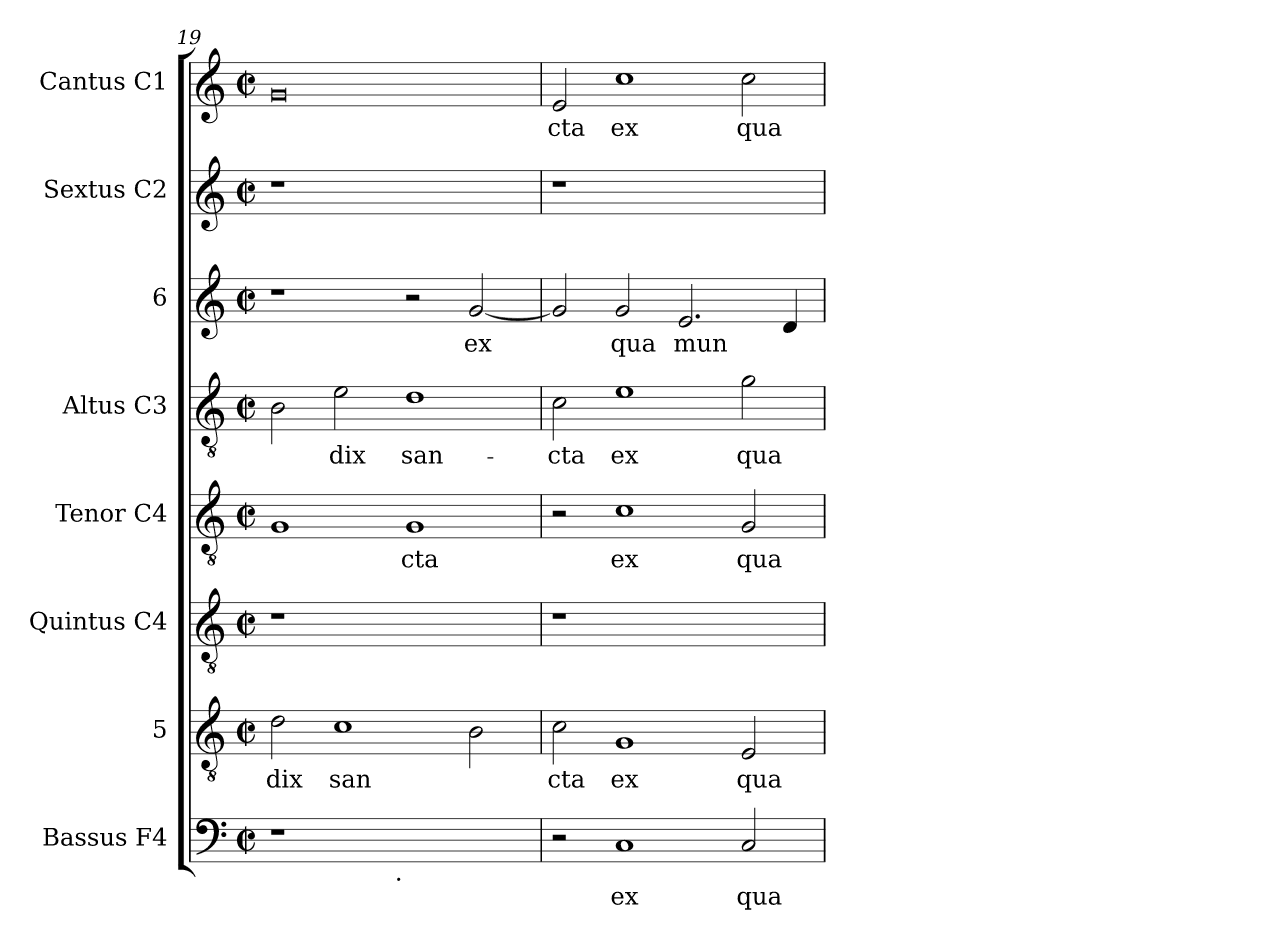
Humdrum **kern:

**kern	**text	**kern	**text	**kern	**kern	**text	**kern	**text	**kern	**text	**kern	**kern	**text
*part8	*part8	*part7	*part7	*part6	*part5	*part5	*part4	*part4	*part3	*part3	*part2	*part1	*part1
*staff8	*staff8	*staff7	*staff7	*staff6	*staff5	*staff5	*staff4	*staff4	*staff3	*staff3	*staff2	*staff1	*staff1
*I"Bassus  F4	*	*I"5	*	*I"Quintus  C4	*I"Tenor  C4	*	*I"Altus  C3	*	*I"6	*	*I"Sextus  C2	*I"Cantus  C1	*
*I'B	*	*	*	*	*I'T	*	*I'A	*	*	*	*	*I'C	*
*clefF4	*	*clefGv2	*	*clefGv2	*clefGv2	*	*clefGv2	*	*clefG2	*	*clefG2	*clefG2	*
*k[]	*	*k[]	*	*k[]	*k[]	*	*k[]	*	*k[]	*	*k[]	*k[]	*
*C:	*	*C:	*	*C:	*C:	*	*C:	*	*C:	*	*C:	*C:	*
*M2/2	*	*M2/2	*	*M2/2	*M2/2	*	*M2/2	*	*M2/2	*	*M2/2	*M2/2	*
*met(c|)	*	*met(c|)	*	*met(c|)	*met(c|)	*	*met(c|)	*	*met(c|)	*	*met(c|)	*met(c|)	*
=19	=19	=19	=19	=19	=19	=19	=19	=19	=19	=19	=19	=19	=19
!	!	!	!LO:LY:b:cj	!	!	!LO:LY:b:cj	!	!LO:LY:b:cj	!	!	!	!	!LO:LY:b:cj
*^	*	*	*	*	*	*	*	*	*	*	*	*	*
1r	2ryy	.	2d\	-dix	1r	1G	--	2B\	--	1r	.	1r	0g	--
!	!	!	!	!LO:LY:b:cj	!	!	!	!	!LO:LY:b:cj	!	!	!	!	!
.	4...ryy	.	1c	san-	.	.	.	2e\	-dix	.	.	.	.	.
!	!LO:TX:b:t=.	!	!	!	!	!	!	!	!	!	!	!	!	!
.	1ryy	.	.	.	.	.	.	.	.	.	.	.	.	.
!	!	!	!	!	!	!	!LO:LY:b:cj	!	!LO:LY:b:cj	!	!	!	!	!
1ryy	.	.	.	.	1ryy	1G	-cta	1d	san-	2r	.	1ryy	.	.
!	!	!	!	!LO:LY:b:cj	!	!	!	!	!	!	!LO:LY:b:cj	!	!	!
.	.	.	2B\	--	.	.	.	.	.	[<2g/	ex	.	.	.
.	32ryy	.	.	.	.	.	.	.	.	.	.	.	.	.
=20	=20	=20	=20	=20	=20	=20	=20	=20	=20	=20	=20	=20	=20	=20
!	!	!	!	!LO:LY:b:cj	!	!	!	!	!LO:LY:b:cj	!	!LO:LY:b:cj	!	!	!LO:LY:b:cj
*v	*v	*	*	*	*	*	*	*	*	*	*	*	*	*
2r	.	2c\	-cta	1r	2r	.	2c\	-cta	2g/]	.	1r	2e/	-cta
!	!LO:LY:b:cj	!	!LO:LY:b:cj	!	!	!LO:LY:b:cj	!	!LO:LY:b:cj	!	!LO:LY:b:cj	!	!	!LO:LY:b:cj
1C	ex	1G	ex	.	1c	ex	1e	ex	2g/	qua	.	1cc	ex
!	!	!	!	!	!	!	!	!	!	!LO:LY:b:cj	!	!	!
.	.	.	.	1ryy	.	.	.	.	2.e/	mun-	1ryy	.	.
!	!LO:LY:b:cj	!	!LO:LY:b:cj	!	!	!LO:LY:b:cj	!	!LO:LY:b:cj	!	!	!	!	!LO:LY:b:cj
2C/	qua	2E/	qua	.	2G/	qua	2g\	qua	.	.	.	2cc\	qua
!	!	!	!	!	!	!	!	!	!	!LO:LY:b:cj	!	!	!
.	.	.	.	.	.	.	.	.	4d/	--	.	.	.
=	=	=	=	=	=	=	=	=	=	=	=	=	=
*-	*-	*-	*-	*-	*-	*-	*-	*-	*-	*-	*-	*-	*-
